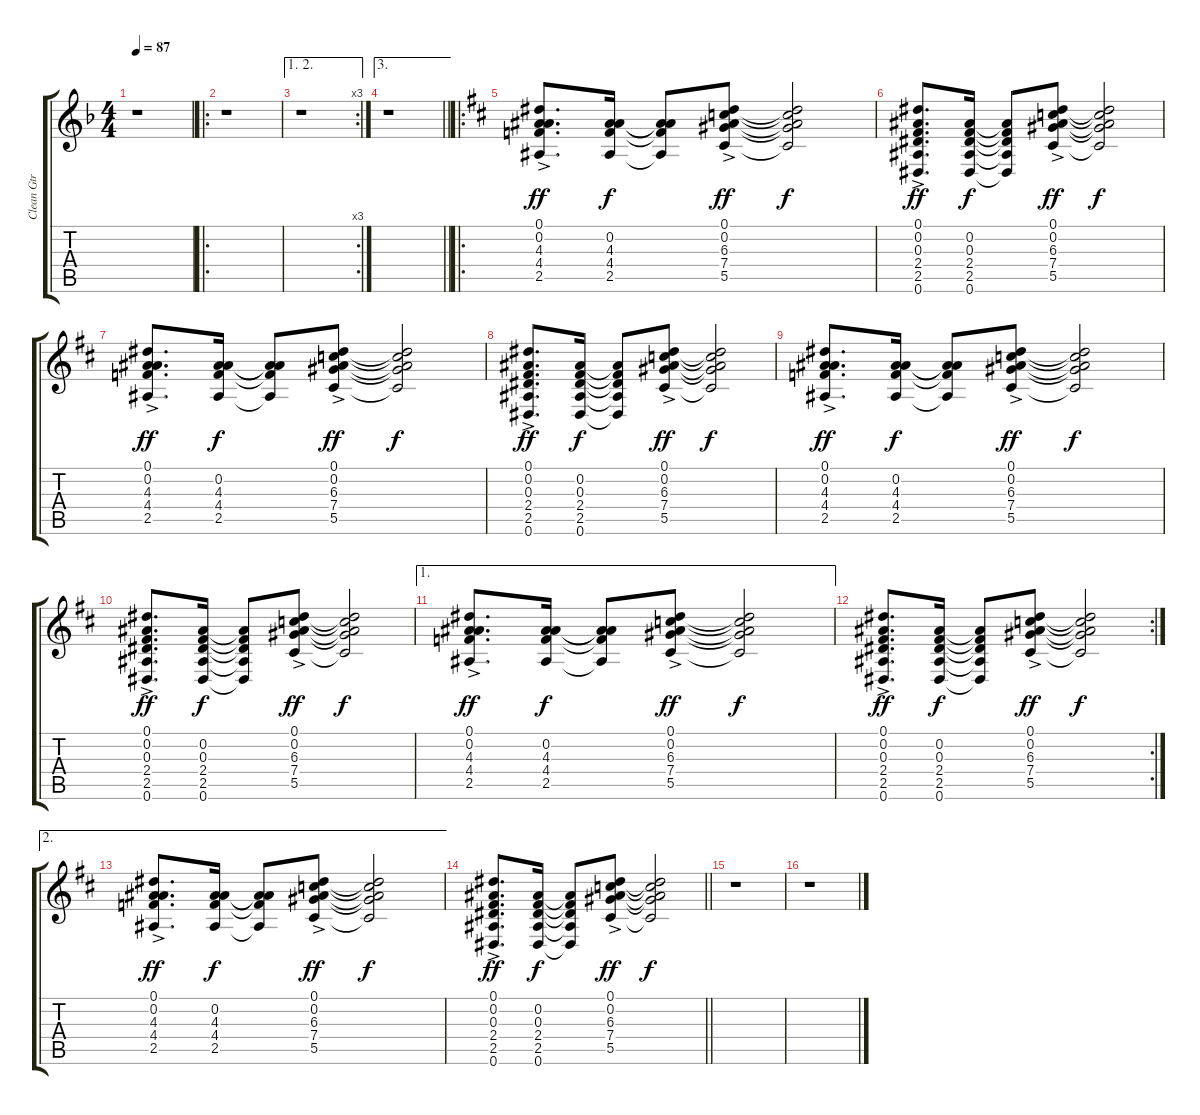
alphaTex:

\track ("Clean Gtr I" "Clean Gtr ") {instrument electricguitarjazz}
\staff {score tabs}
\tuning (Eb4 Bb3 Gb3 Db3 Ab2 Eb2) {hide}
\ts (4 4)
\tempo 87
\clef g2
\ks f
r.1{dy f} |
\ro
r.1 |
\ae (1 2)
\rc 3
r.1 |
\ae 3
\barLineRight lightlight
r.1 |
\ro
\ks d
(0.1 0.2{ac} 4.3{ac} 4.4{ac} 2.5{ac}).8{d dy ff} (0.2 4.3 4.4 2.5).16{dy f} (0.2{t} 4.3{t} 4.4{t} 2.5{t}).8 (0.1 0.2{ac} 6.3{ac} 7.4{ac} 5.5{ac}).8{dy ff} (0.1{t} 0.2{t} 6.3{t} 7.4{t} 5.5{t}).2{dy f} |
(0.1 0.2{ac} 0.3{ac} 2.4{ac} 2.5{ac} 0.6{ac}).8{d dy ff} (0.2 0.3 2.4 2.5 0.6).16{dy f} (0.2{t} 0.3{t} 2.4{t} 2.5{t} 0.6{t}).8 (0.1 0.2{ac} 6.3{ac} 7.4{ac} 5.5{ac}).8{dy ff} (0.1{t} 0.2{t} 6.3{t} 7.4{t} 5.5{t}).2{dy f} |
(0.1 0.2{ac} 4.3{ac} 4.4{ac} 2.5{ac}).8{d dy ff} (0.2 4.3 4.4 2.5).16{dy f} (0.2{t} 4.3{t} 4.4{t} 2.5{t}).8 (0.1 0.2{ac} 6.3{ac} 7.4{ac} 5.5{ac}).8{dy ff} (0.1{t} 0.2{t} 6.3{t} 7.4{t} 5.5{t}).2{dy f} |
(0.1 0.2{ac} 0.3{ac} 2.4{ac} 2.5{ac} 0.6{ac}).8{d dy ff} (0.2 0.3 2.4 2.5 0.6).16{dy f} (0.2{t} 0.3{t} 2.4{t} 2.5{t} 0.6{t}).8 (0.1 0.2{ac} 6.3{ac} 7.4{ac} 5.5{ac}).8{dy ff} (0.1{t} 0.2{t} 6.3{t} 7.4{t} 5.5{t}).2{dy f} |
(0.1 0.2{ac} 4.3{ac} 4.4{ac} 2.5{ac}).8{d dy ff} (0.2 4.3 4.4 2.5).16{dy f} (0.2{t} 4.3{t} 4.4{t} 2.5{t}).8 (0.1 0.2{ac} 6.3{ac} 7.4{ac} 5.5{ac}).8{dy ff} (0.1{t} 0.2{t} 6.3{t} 7.4{t} 5.5{t}).2{dy f} |
(0.1 0.2{ac} 0.3{ac} 2.4{ac} 2.5{ac} 0.6{ac}).8{d dy ff} (0.2 0.3 2.4 2.5 0.6).16{dy f} (0.2{t} 0.3{t} 2.4{t} 2.5{t} 0.6{t}).8 (0.1 0.2{ac} 6.3{ac} 7.4{ac} 5.5{ac}).8{dy ff} (0.1{t} 0.2{t} 6.3{t} 7.4{t} 5.5{t}).2{dy f} |
\ae 1
(0.1 0.2{ac} 4.3{ac} 4.4{ac} 2.5{ac}).8{d dy ff} (0.2 4.3 4.4 2.5).16{dy f} (0.2{t} 4.3{t} 4.4{t} 2.5{t}).8 (0.1 0.2{ac} 6.3{ac} 7.4{ac} 5.5{ac}).8{dy ff} (0.1{t} 0.2{t} 6.3{t} 7.4{t} 5.5{t}).2{dy f} |
\rc 2
(0.1 0.2{ac} 0.3{ac} 2.4{ac} 2.5{ac} 0.6{ac}).8{d dy ff} (0.2 0.3 2.4 2.5 0.6).16{dy f} (0.2{t} 0.3{t} 2.4{t} 2.5{t} 0.6{t}).8 (0.1 0.2{ac} 6.3{ac} 7.4{ac} 5.5{ac}).8{dy ff} (0.1{t} 0.2{t} 6.3{t} 7.4{t} 5.5{t}).2{dy f} |
\ae 2
(0.1 0.2{ac} 4.3{ac} 4.4{ac} 2.5{ac}).8{d dy ff} (0.2 4.3 4.4 2.5).16{dy f} (0.2{t} 4.3{t} 4.4{t} 2.5{t}).8 (0.1 0.2{ac} 6.3{ac} 7.4{ac} 5.5{ac}).8{dy ff} (0.1{t} 0.2{t} 6.3{t} 7.4{t} 5.5{t}).2{dy f} |
\barLineRight lightlight
(0.1 0.2{ac} 0.3{ac} 2.4{ac} 2.5{ac} 0.6{ac}).8{d dy ff} (0.2 0.3 2.4 2.5 0.6).16{dy f} (0.2{t} 0.3{t} 2.4{t} 2.5{t} 0.6{t}).8 (0.1 0.2{ac} 6.3{ac} 7.4{ac} 5.5{ac}).8{dy ff} (0.1{t} 0.2{t} 6.3{t} 7.4{t} 5.5{t}).2{dy f} |
r.1 |
r.1
